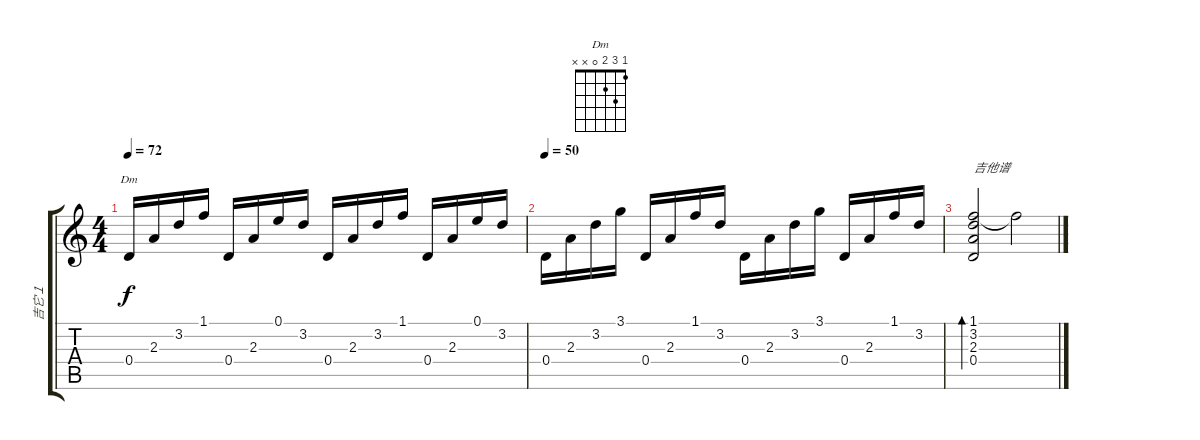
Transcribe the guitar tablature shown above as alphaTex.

\track ("吉它１" "吉它１") {instrument acousticguitarsteel}
\staff {score tabs}
\tuning (E4 B3 G3 D3 A2 E2) {hide}
\chord ("Dm" 1 3 2 0 x x)
\ts (4 4)
\tempo 72
\clef g2
\ks c
0.4.16{ch "Dm" dy f} 2.3.16 3.2.16 1.1.16 0.4.16 2.3.16 0.1.16 3.2.16 0.4.16 2.3.16 3.2.16 1.1.16 0.4.16 2.3.16 0.1.16 3.2.16 |
\tempo 50
0.4.16 2.3.16 3.2.16 3.1.16 0.4.16 2.3.16 1.1.16 3.2.16 0.4.16 2.3.16 3.2.16 3.1.16 0.4.16 2.3.16 1.1.16 3.2.16 |
(1.1 3.2 2.3 0.4).2{bd 480 txt "吉他谱"} 1.1{t}.2
